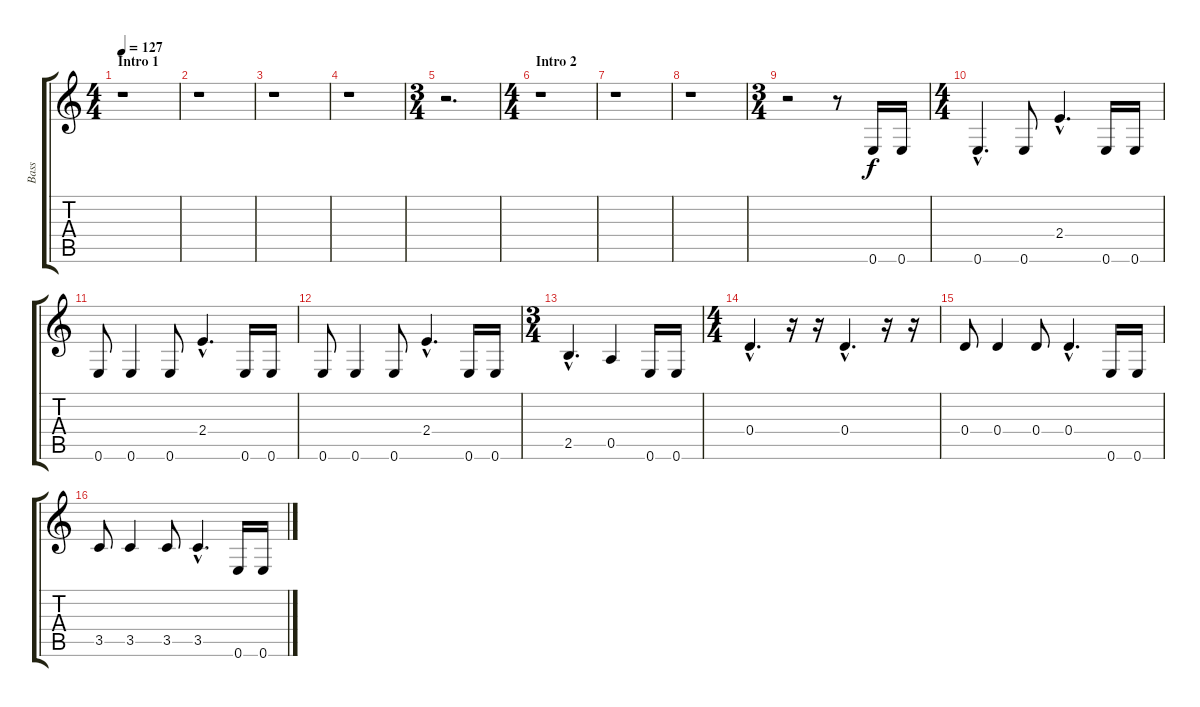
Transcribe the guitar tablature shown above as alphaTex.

\track ("Bass" "Bass") {instrument fretlessbass}
\staff {score tabs}
\tuning (E4 B3 G3 D3 A2 E2) {hide}
\ts (4 4)
\section ("" "Intro 1")
\tempo 127
\clef g2
\ks c
r.1{dy f instrument fretlessbass} |
r.1 |
r.1 |
r.1 |
\ts (3 4)
r.2{d} |
\ts (4 4)
\section ("" "Intro 2")
r.1 |
r.1 |
r.1 |
\ts (3 4)
r.2 r.8 0.6.16 0.6.16 |
\ts (4 4)
0.6{hac}.4{d} 0.6.8 2.4{hac}.4{d} 0.6.16 0.6.16 |
0.6.8 0.6.4 0.6.8 2.4{hac}.4{d} 0.6.16 0.6.16 |
0.6.8 0.6.4 0.6.8 2.4{hac}.4{d} 0.6.16 0.6.16 |
\ts (3 4)
2.5{hac}.4{d} 0.5.4 0.6.16 0.6.16 |
\ts (4 4)
0.4{hac}.4{d} r.16 r.16 0.4{hac}.4{d} r.16 r.16 |
0.4.8 0.4.4 0.4.8 0.4{hac}.4{d} 0.6.16 0.6.16 |
3.5.8 3.5.4 3.5.8 3.5{hac}.4{d} 0.6.16 0.6.16
